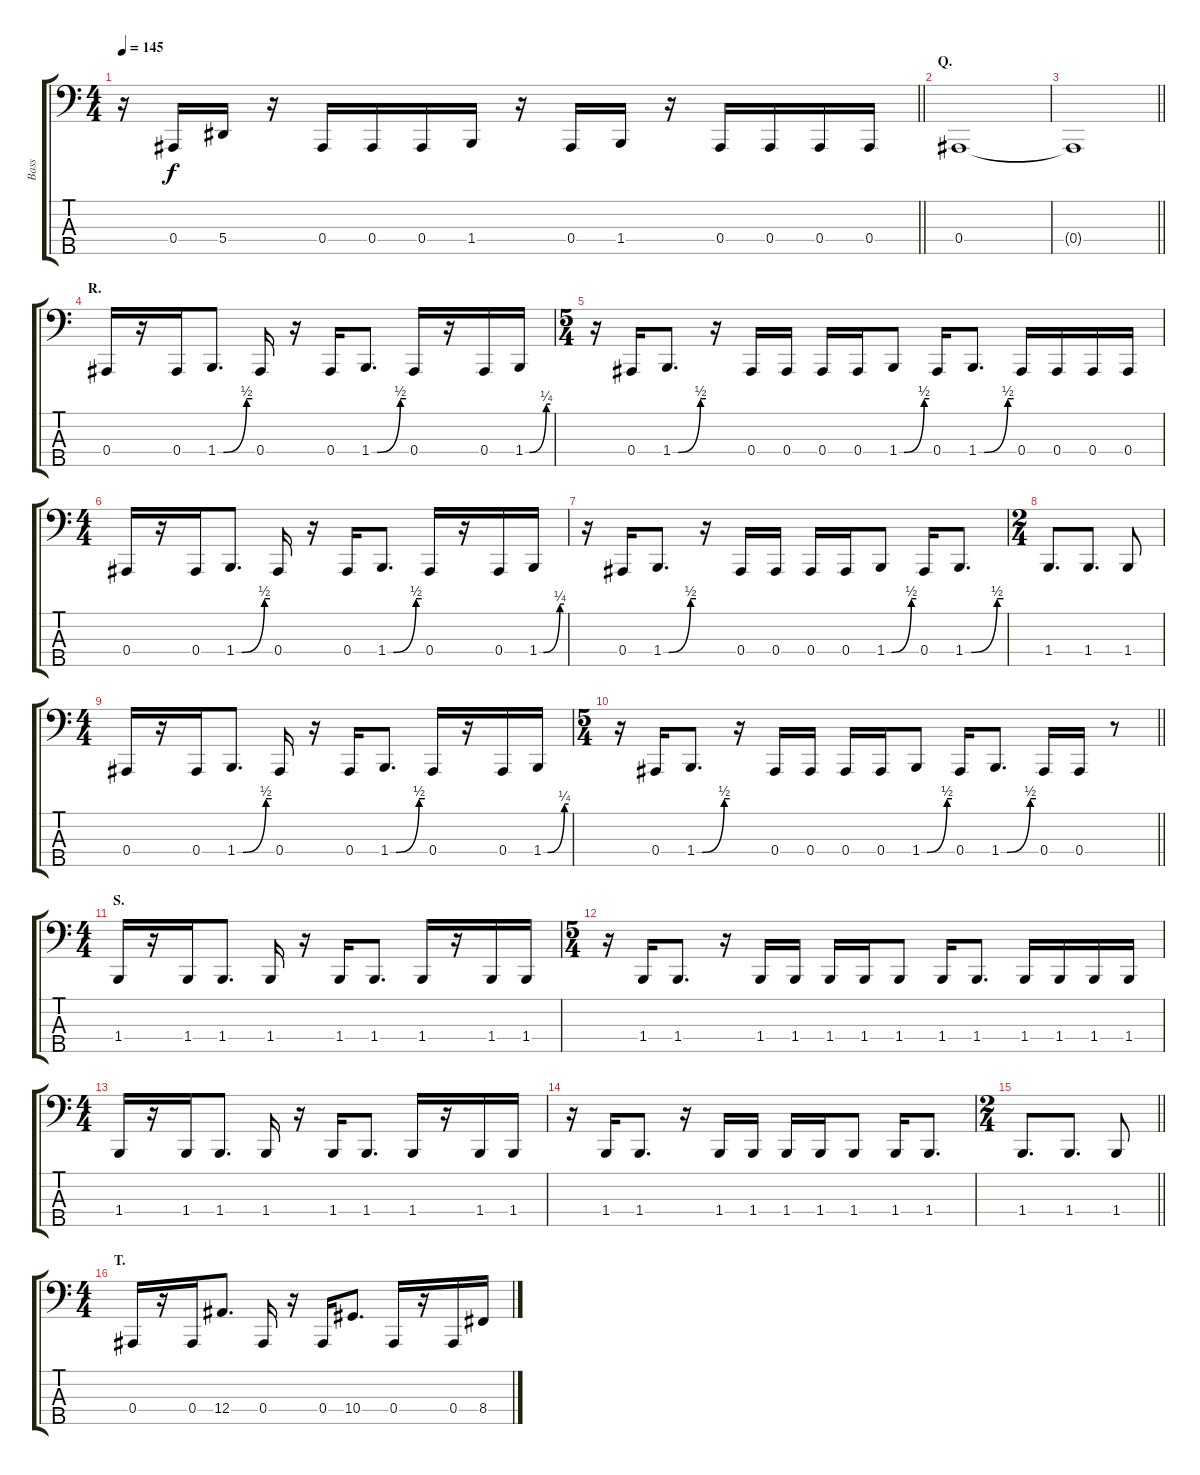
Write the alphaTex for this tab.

\track ("Bass" "Bass") {instrument electricbasspick}
\staff {score tabs}
\tuning (Eb2 Bb1 F1 Bb0 Ab0) {hide}
\ts (4 4)
\tempo 145
\clef f4
\barLineRight lightlight
\ks c
r.16{dy f} 0.4.16 5.4.16 r.16 0.4.16 0.4.16 0.4.16 1.4.16 r.16 0.4.16 1.4.16 r.16 0.4.16 0.4.16 0.4.16 0.4.16 |
\section ("" "Q.")
0.4.1 |
\barLineRight lightlight
0.4{t}.1 |
\section ("" "R.")
0.4.16 r.16 0.4.16 1.4{be (custom 0 0 10 0 50 2 60 2)}.8{d} 0.4.16 r.16 0.4.16 1.4{be (custom 0 0 10 0 50 2 60 2)}.8{d} 0.4.16 r.16 0.4.16 1.4{be (custom 0 0 10 0 50 1 60 1)}.16 |
\ts (5 4)
r.16 0.4.16 1.4{be (custom 0 0 10 0 50 2 60 2)}.8{d} r.16 0.4.16 0.4.16 0.4.16 0.4.16 1.4{be (custom 0 0 10 0 50 2 60 2)}.8 0.4.16 1.4{be (custom 0 0 10 0 50 2 60 2)}.8{d} 0.4.16 0.4.16 0.4.16 0.4.16 |
\ts (4 4)
0.4.16 r.16 0.4.16 1.4{be (custom 0 0 10 0 50 2 60 2)}.8{d} 0.4.16 r.16 0.4.16 1.4{be (custom 0 0 10 0 50 2 60 2)}.8{d} 0.4.16 r.16 0.4.16 1.4{be (custom 0 0 10 0 50 1 60 1)}.16 |
r.16 0.4.16 1.4{be (custom 0 0 10 0 50 2 60 2)}.8{d} r.16 0.4.16 0.4.16 0.4.16 0.4.16 1.4{be (custom 0 0 10 0 50 2 60 2)}.8 0.4.16 1.4{be (custom 0 0 10 0 50 2 60 2)}.8{d} |
\ts (2 4)
1.4.8{d} 1.4.8{d} 1.4.8 |
\ts (4 4)
0.4.16 r.16 0.4.16 1.4{be (custom 0 0 10 0 50 2 60 2)}.8{d} 0.4.16 r.16 0.4.16 1.4{be (custom 0 0 10 0 50 2 60 2)}.8{d} 0.4.16 r.16 0.4.16 1.4{be (custom 0 0 10 0 50 1 60 1)}.16 |
\ts (5 4)
\barLineRight lightlight
r.16 0.4.16 1.4{be (custom 0 0 10 0 50 2 60 2)}.8{d} r.16 0.4.16 0.4.16 0.4.16 0.4.16 1.4{be (custom 0 0 10 0 50 2 60 2)}.8 0.4.16 1.4{be (custom 0 0 10 0 50 2 60 2)}.8{d} 0.4.16 0.4.16 r.8 |
\ts (4 4)
\section ("" "S.")
1.4.16 r.16 1.4.16 1.4.8{d} 1.4.16 r.16 1.4.16 1.4.8{d} 1.4.16 r.16 1.4.16 1.4.16 |
\ts (5 4)
r.16 1.4.16 1.4.8{d} r.16 1.4.16 1.4.16 1.4.16 1.4.16 1.4.8 1.4.16 1.4.8{d} 1.4.16 1.4.16 1.4.16 1.4.16 |
\ts (4 4)
1.4.16 r.16 1.4.16 1.4.8{d} 1.4.16 r.16 1.4.16 1.4.8{d} 1.4.16 r.16 1.4.16 1.4.16 |
r.16 1.4.16 1.4.8{d} r.16 1.4.16 1.4.16 1.4.16 1.4.16 1.4.8 1.4.16 1.4.8{d} |
\ts (2 4)
\barLineRight lightlight
1.4.8{d} 1.4.8{d} 1.4.8 |
\ts (4 4)
\section ("" "T.")
0.4.16 r.16 0.4.16 12.4.8{d} 0.4.16 r.16 0.4.16 10.4.8{d} 0.4.16 r.16 0.4.16 8.4.16
